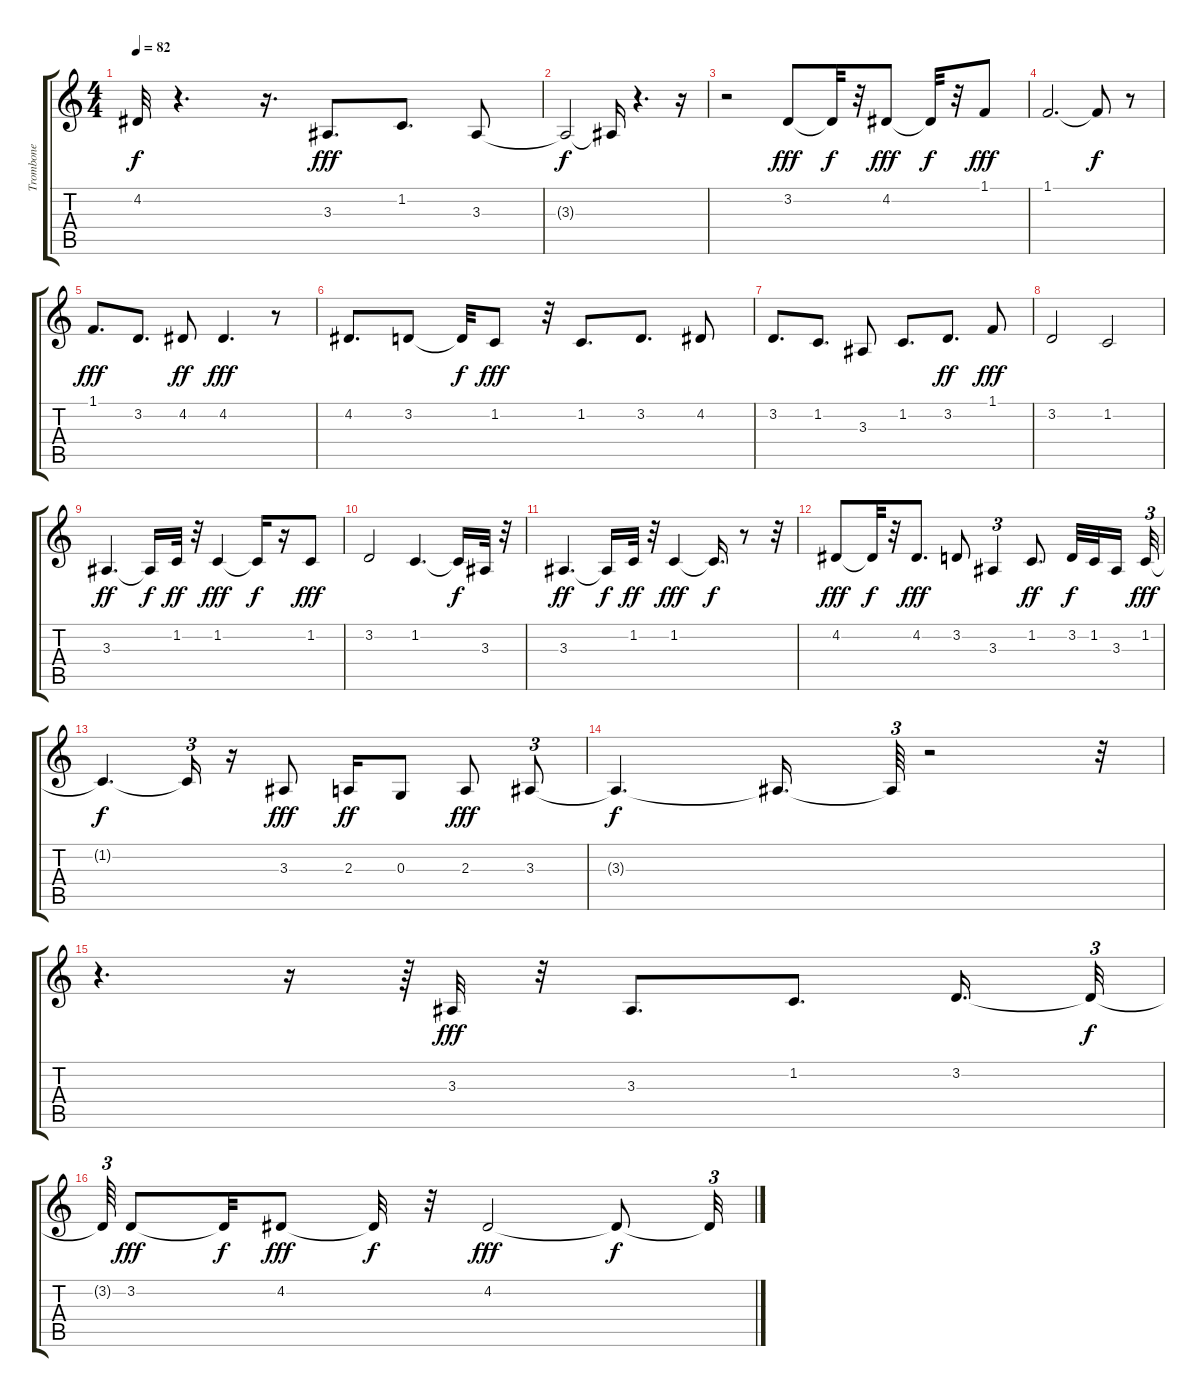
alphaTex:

\track ("Trombone" "Trombone") {instrument trombone}
\staff {score tabs}
\tuning (E4 B3 G3 D3 A2 E2) {hide}
\ts (4 4)
\tempo 82
\clef g2
\ks c
4.2{t}.32{dy f} r.4{d} r.16{d} 3.3.8{d dy fff} 1.2.8{d} 3.3.8 |
3.3{t}.2{dy f} 3.3{t}.16 r.4{d} r.16 |
r.2 3.2.8{dy fff} 3.2{t}.32{dy f} r.32 4.2.8{dy fff} 4.2{t}.32{dy f} r.32 1.1.8{dy fff} |
1.1.2{d} 1.1{t}.8{dy f} r.8 |
1.1.8{d dy fff} 3.2.8{d} 4.2.8{dy ff} 4.2.4{d dy fff} r.8 |
4.2.8{d} 3.2.8 3.2{t}.32{dy f} 1.2.8{dy fff} r.32 1.2.8{d} 3.2.8{d} 4.2.8 |
3.2.8{d} 1.2.8{d} 3.3.8 1.2.8{d} 3.2.8{d dy ff} 1.1.8{dy fff} |
3.2.2 1.2.2 |
3.3.4{d dy ff} 3.3{t}.16{dy f} 1.2.32{dy ff} r.32 1.2.4{dy fff} 1.2{t}.16{dy f} r.16 1.2.8{dy fff} |
3.2.2 1.2.4{d} 1.2{t}.16{dy f} 3.3.32 r.32 |
3.3.4{d dy ff} 3.3{t}.16{dy f} 1.2.32{dy ff} r.32 1.2.4{dy fff} 1.2{t}.16{d dy f} r.8 r.32 |
4.2.8{dy fff} 4.2{t}.32{dy f} r.32 4.2.8{d dy fff} 3.2.8 3.3.4{tu (3 2)} 1.2.8{d dy ff} 3.2.32{dy f} 1.2.32 3.3.16 1.2.32{tu (3 2) dy fff} |
1.2{t}.4{d dy f} 1.2{t}.16{tu (3 2)} r.16 3.3.8{dy fff} 2.3.16{dy ff} 0.3.8 2.3.8{dy fff} 3.3.8{tu (3 2)} |
3.3{t}.4{d dy f} 3.3{t}.16{d} 3.3{t}.64{tu (3 2)} r.2 r.32{tu (3 2)} |
r.4{d} r.16 r.64{tu (3 2)} 3.3.32{dy fff} r.32 3.3.8{d} 1.2.8{d} 3.2.16{d} 3.2{t}.32{tu (3 2) dy f} |
3.2{t}.64{tu (3 2)} 3.2.8{dy fff} 3.2{t}.32{dy f} 4.2.8{dy fff} 4.2{t}.32{dy f} r.32 4.2.2{dy fff} 4.2{t}.8{dy f} 4.2{t}.32{tu (3 2)}
